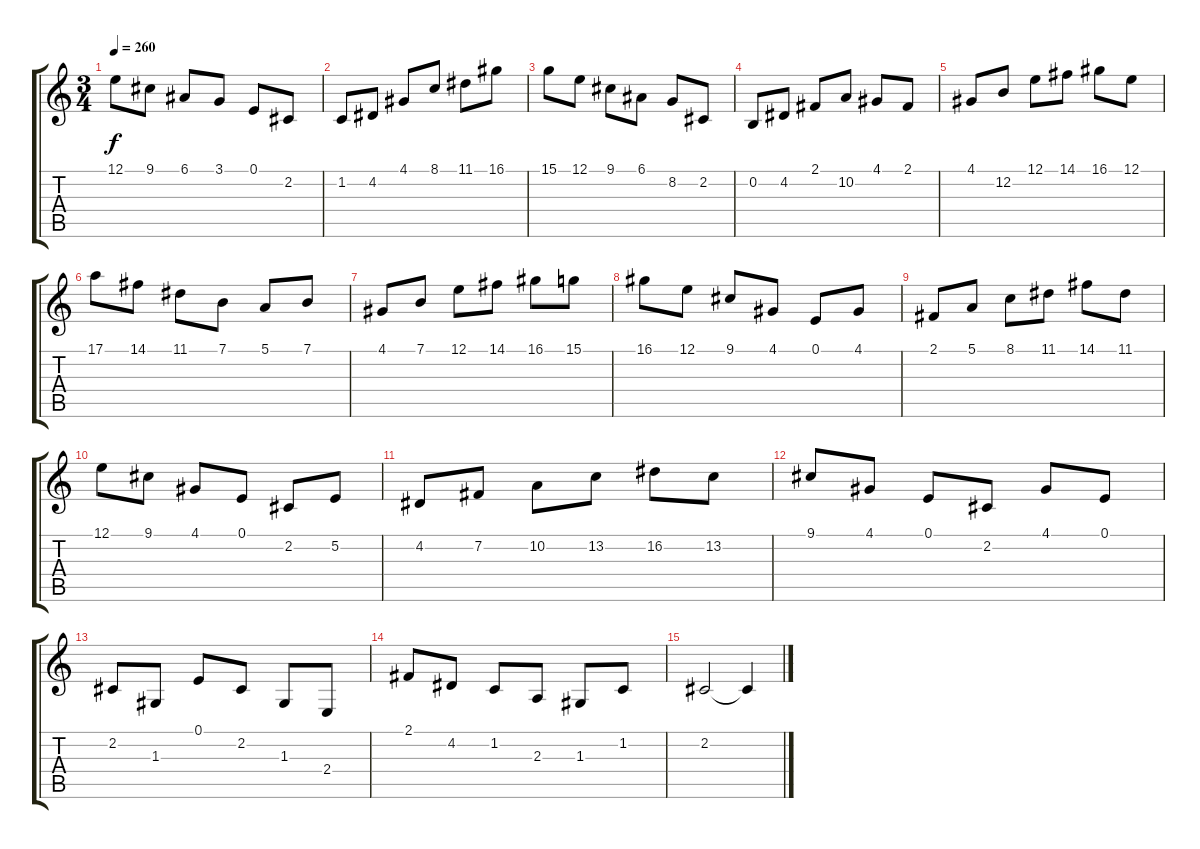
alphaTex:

\track "" {instrument rockorgan}
\staff {score tabs}
\tuning (E4 B3 G3 D3 A2 E2) {hide}
\ts (3 4)
\tempo 260
\clef g2
\ks c
12.1.8{dy f} 9.1.8 6.1.8 3.1.8 0.1.8 2.2.8 |
1.2.8 4.2.8 4.1.8 8.1.8 11.1.8 16.1.8 |
15.1.8 12.1.8 9.1.8 6.1.8 8.2.8 2.2.8 |
0.2.8 4.2.8 2.1.8 10.2.8 4.1.8 2.1.8 |
4.1.8 12.2.8 12.1.8 14.1.8 16.1.8 12.1.8 |
17.1.8 14.1.8 11.1.8 7.1.8 5.1.8 7.1.8 |
4.1.8 7.1.8 12.1.8 14.1.8 16.1.8 15.1.8 |
16.1.8 12.1.8 9.1.8 4.1.8 0.1.8 4.1.8 |
2.1.8 5.1.8 8.1.8 11.1.8 14.1.8 11.1.8 |
12.1.8 9.1.8 4.1.8 0.1.8 2.2.8 5.2.8 |
4.2.8 7.2.8 10.2.8 13.2.8 16.2.8 13.2.8 |
9.1.8 4.1.8 0.1.8 2.2.8 4.1.8 0.1.8 |
2.2.8 1.3.8 0.1.8 2.2.8 1.3.8 2.4.8 |
2.1.8 4.2.8 1.2.8 2.3.8 1.3.8 1.2.8 |
2.2.2 2.2{t}.4
